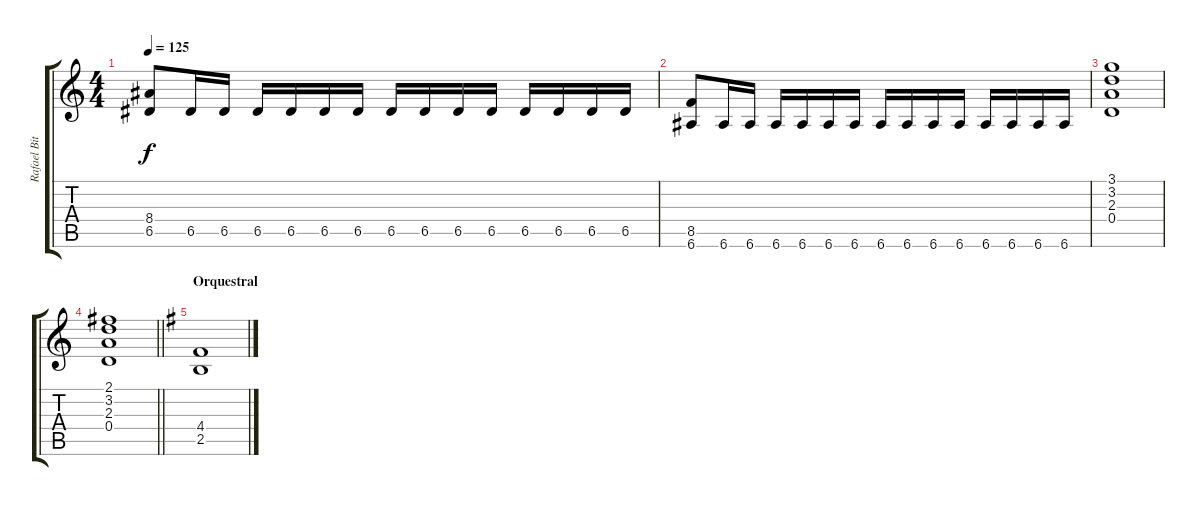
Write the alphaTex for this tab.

\track ("Rafael Bittencourt" "Rafael Bit") {instrument distortionguitar}
\staff {score tabs}
\tuning (E4 B3 G3 D3 A2 E2) {hide}
\ts (4 4)
\tempo 125
\clef g2
\ks c
(8.4 6.5).8{dy f} 6.5.16 6.5.16 6.5.16 6.5.16 6.5.16 6.5.16 6.5.16 6.5.16 6.5.16 6.5.16 6.5.16 6.5.16 6.5.16 6.5.16 |
(8.5 6.6).8 6.6.16 6.6.16 6.6.16 6.6.16 6.6.16 6.6.16 6.6.16 6.6.16 6.6.16 6.6.16 6.6.16 6.6.16 6.6.16 6.6.16 |
(3.1 3.2 2.3 0.4).1 |
\barLineRight lightlight
(2.1 3.2 2.3 0.4).1 |
\section ("" "Orquestral")
\ks eminor
(4.4 2.5).1{volume 5}
